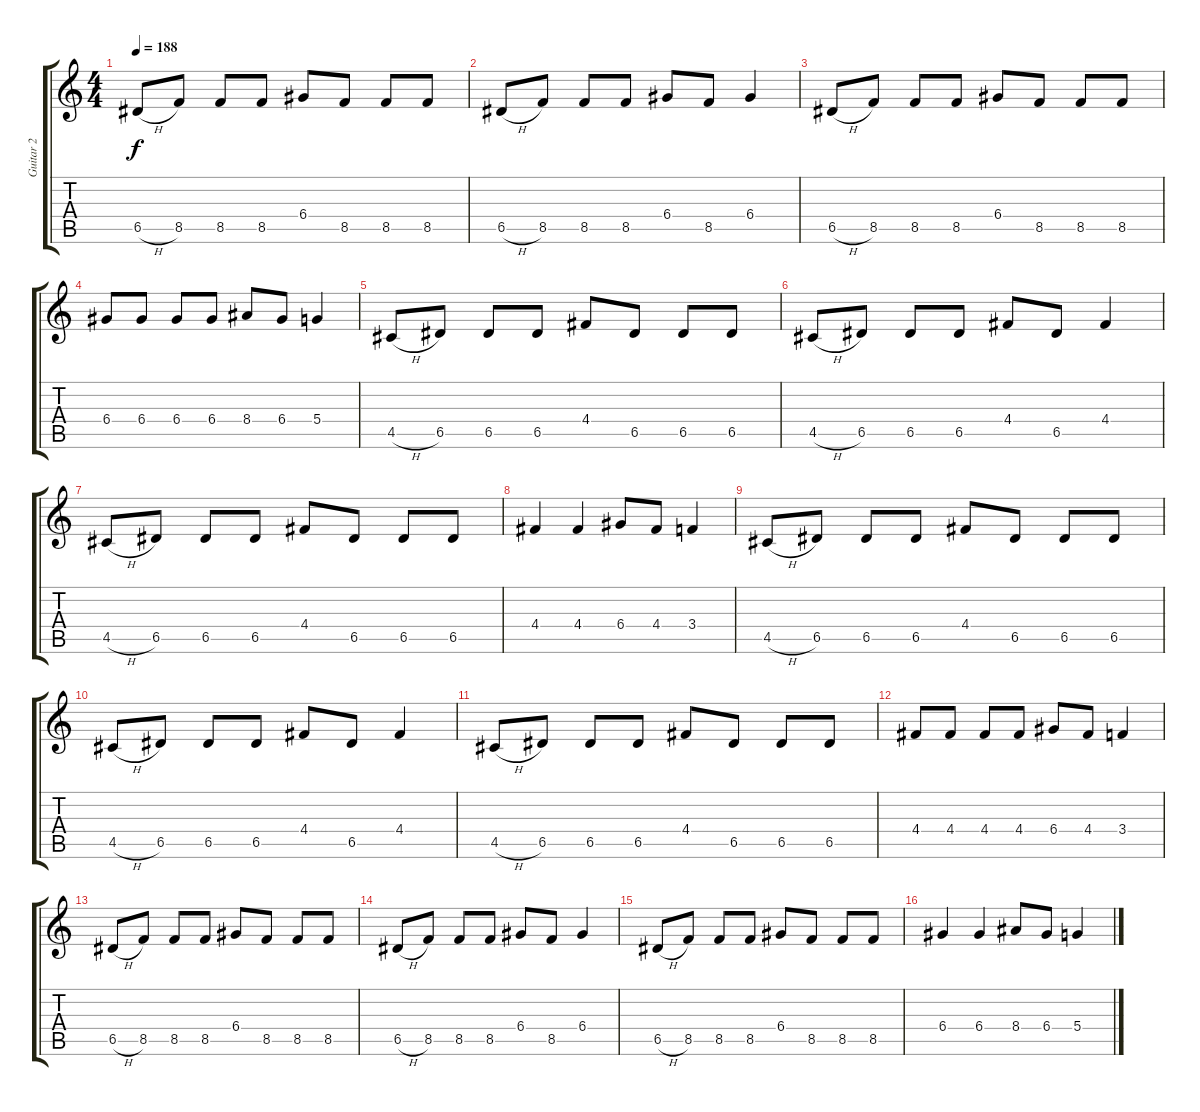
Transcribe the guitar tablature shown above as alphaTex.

\track ("Guitar 2" "Guitar 2") {instrument distortionguitar}
\staff {score tabs}
\tuning (E4 B3 G3 D3 A2 E2) {hide}
\ts (4 4)
\tempo 188
\clef g2
\ks c
6.5{h}.8{dy f} 8.5.8 8.5.8 8.5.8 6.4.8 8.5.8 8.5.8 8.5.8 |
6.5{h}.8 8.5.8 8.5.8 8.5.8 6.4.8 8.5.8 6.4.4 |
6.5{h}.8 8.5.8 8.5.8 8.5.8 6.4.8 8.5.8 8.5.8 8.5.8 |
6.4.8 6.4.8 6.4.8 6.4.8 8.4.8 6.4.8 5.4.4 |
4.5{h}.8 6.5.8 6.5.8 6.5.8 4.4.8 6.5.8 6.5.8 6.5.8 |
4.5{h}.8 6.5.8 6.5.8 6.5.8 4.4.8 6.5.8 4.4.4 |
4.5{h}.8 6.5.8 6.5.8 6.5.8 4.4.8 6.5.8 6.5.8 6.5.8 |
4.4.4 4.4.4 6.4.8 4.4.8 3.4.4 |
4.5{h}.8 6.5.8 6.5.8 6.5.8 4.4.8 6.5.8 6.5.8 6.5.8 |
4.5{h}.8 6.5.8 6.5.8 6.5.8 4.4.8 6.5.8 4.4.4 |
4.5{h}.8 6.5.8 6.5.8 6.5.8 4.4.8 6.5.8 6.5.8 6.5.8 |
4.4.8 4.4.8 4.4.8 4.4.8 6.4.8 4.4.8 3.4.4 |
6.5{h}.8 8.5.8 8.5.8 8.5.8 6.4.8 8.5.8 8.5.8 8.5.8 |
6.5{h}.8 8.5.8 8.5.8 8.5.8 6.4.8 8.5.8 6.4.4 |
6.5{h}.8 8.5.8 8.5.8 8.5.8 6.4.8 8.5.8 8.5.8 8.5.8 |
6.4.4 6.4.4 8.4.8 6.4.8 5.4.4
